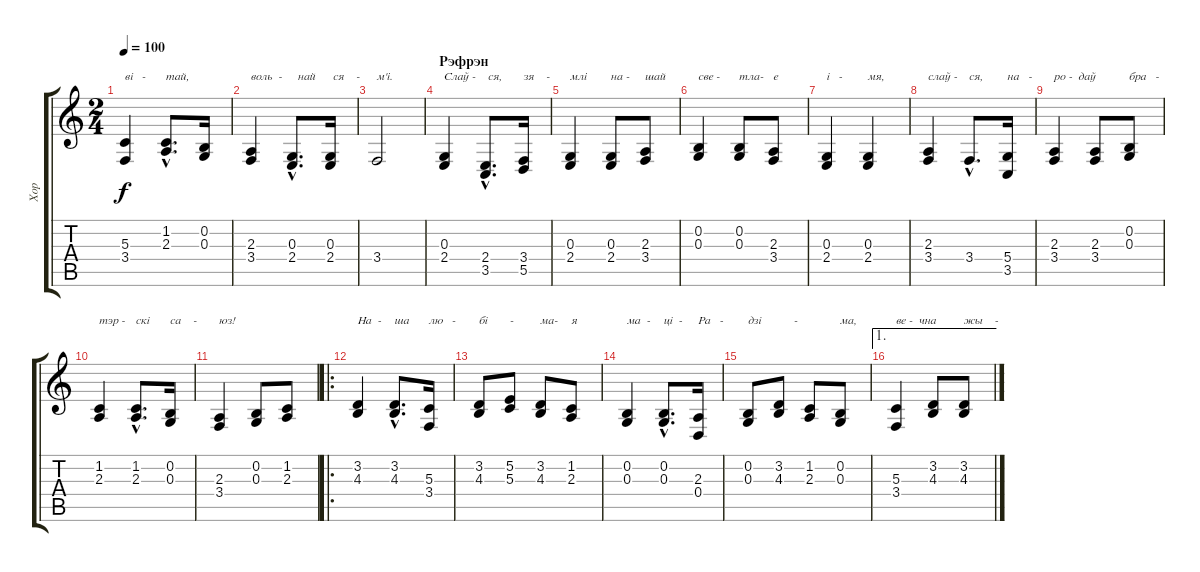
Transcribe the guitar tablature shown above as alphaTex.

\track ("Хор" "Хор") {instrument choiraahs}
\staff {score tabs}
\tuning (E4 B3 G3 D3 A2 E2) {hide}
\ts (2 4)
\tempo 100
\clef g2
\ks c
(5.3 3.4).4{txt "вi   -" dy f} (1.2{hac} 2.3{hac}).8{d txt "тай,"} (0.2 0.3).16 |
(2.3 3.4).4{txt "воль  -"} (0.3{hac} 2.4{hac}).8{d txt "  най"} (0.3 2.4).16{txt " ся    -"} |
3.4.2{txt "м'i."} |
\section ("" "Рэфрэн")
(0.3 2.4).4{txt "Слаў -"} (2.4{hac} 3.5{hac}).8{d txt " ся,"} (3.4 5.5).16{txt "зя    -"} |
(0.3 2.4).4{txt "млi"} (0.3 2.4).8{txt "на -"} (2.3 3.4).8{txt "шай"} |
(0.2 0.3).4{txt "све - "} (0.2 0.3).8{txt "тла-"} (2.3 3.4).8{txt "е"} |
(0.3 2.4).4{txt "i   -"} (0.3 2.4).4{txt "мя,"} |
(2.3 3.4).4{txt "слаў -"} 3.4{hac}.8{d txt "ся,"} (5.4 3.5).16{txt "на   -"} |
(2.3 3.4).4{txt "ро -  даў"} (2.3 3.4).8 (0.2 0.3).8{txt "бра   -"} |
(1.2 2.3).4{txt "тэр -"} (1.2{hac} 2.3{hac}).8{d txt "скi"} (0.2 0.3).16{txt "са    -"} |
(2.3 3.4).4{txt "юз!"} (0.2 0.3).8 (1.2 2.3).8 |
\ro
(3.2 4.3).4{txt "На  -"} (3.2{hac} 4.3{hac}).8{d txt "ша"} (5.3 3.4).16{txt "лю   -"} |
(3.2 4.3).8{txt "бi "} (5.2 5.3).8{txt "-"} (3.2 4.3).8{txt "ма-"} (1.2 2.3).8{txt "я"} |
(0.2 0.3).4{txt "ма  -"} (0.2{hac} 0.3{hac}).8{d txt "цi  -"} (2.3 0.4).16{txt "Ра   -"} |
(0.2 0.3).8{txt "дзi"} (3.2 4.3).8{txt "     -"} (1.2 2.3).8 (0.2 0.3).8{txt "ма,"} |
\ae 1
(5.3 3.4).4{txt "ве -  чна"} (3.2 4.3).8 (3.2 4.3).8{txt "жы    -"}
